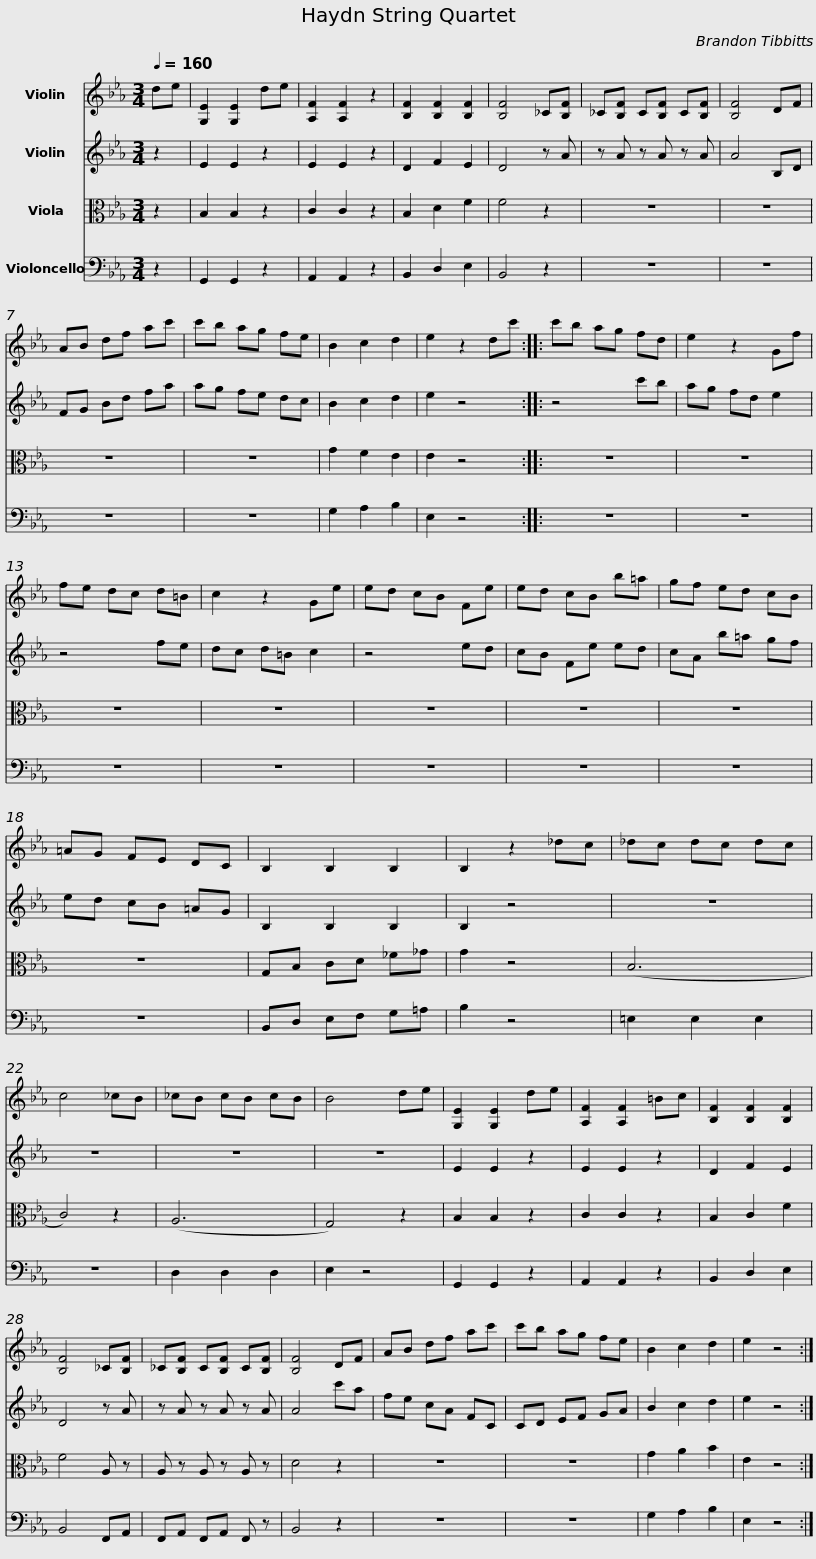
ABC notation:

X:1
%%score 1 2 3 4
L:1/8
Q:1/4=160
M:3/4
I:linebreak $
K:Eb
V:1 treble
V:2 treble
V:3 alto
V:4 bass
V:1
 de | [G,E]2 [G,E]2 de | [A,F]2 [A,F]2 z2 | [B,F]2 [B,F]2 [B,F]2 | [B,F]4 _C[B,F] | %5
 _C[B,F] C[B,F] C[B,F] | [B,F]4 DF |$ AB df ac' | c'b ag fe | B2 c2 d2 | %10
 e2 z2 dc' :: c'b ag fd | e2 z2 Gf | fe dc d=B |$ c2 z2 Ge | %15
 ed cB Fe | ed cB b=a | gf ed cB | =AG FE DC | B,2 B,2 B,2 |$ %20
 B,2 z2 _dc | _dc dc dc | c4 _cB | _cB cB cB | B4 de | %25
 [G,E]2 [G,E]2 de | [A,F]2 [A,F]2 =Bc | [B,F]2 [B,F]2 [B,F]2 |$ [B,F]4 _C[B,F] | _C[B,F] C[B,F] C[B,F] | %30
 [B,F]4 DF | AB df ac' | c'b ag fe | B2 c2 d2 | e2 z4 :| %35
V:2
 z2 | E2 E2 z2 | E2 E2 z2 | D2 F2 E2 | D4 z A | %5
 z A z A z A | A4 B,D |$ FG Bd fa | ag fe dc | B2 c2 d2 | %10
 e2 z4 :: z4 c'b | ag fd e2 | z4 fe |$ dc d=B c2 | %15
 z4 ed | cB Fe ed | cA b=a gf | ed cB =AG | B,2 B,2 B,2 |$ %20
 B,2 z4 | z6 | z6 | z6 | z6 | %25
 E2 E2 z2 | E2 E2 z2 | D2 F2 E2 |$ D4 z A | z A z A z A | %30
 A4 c'a | fe cA FC | CD EF GA | B2 c2 d2 | e2 z4 :| %35
V:3
 z2 | B,2 B,2 z2 | C2 C2 z2 | B,2 D2 F2 | F4 z2 | %5
 z6 | z6 |$ z6 | z6 | G2 F2 E2 | %10
 E2 z4 :: z6 | z6 | z6 |$ z6 | %15
 z6 | z6 | z6 | z6 | G,B, CD _F_G |$ %20
 G2 z4 | (B,6 | C4) z2 | (A,6 | G,4) z2 | %25
 B,2 B,2 z2 | C2 C2 z2 | B,2 C2 F2 |$ F4 A, z | A, z A, z A, z | %30
 D4 z2 | z6 | z6 | G2 A2 B2 | E2 z4 :| %35
V:4
 z2 | G,,2 G,,2 z2 | A,,2 A,,2 z2 | B,,2 D,2 E,2 | B,,4 z2 | %5
 z6 | z6 |$ z6 | z6 | G,2 A,2 B,2 | %10
 E,2 z4 :: z6 | z6 | z6 |$ z6 | %15
 z6 | z6 | z6 | z6 | B,,D, E,F, G,=A, |$ %20
 B,2 z4 | =E,2 E,2 E,2 | z6 | D,2 D,2 D,2 | E,2 z4 | %25
 G,,2 G,,2 z2 | A,,2 A,,2 z2 | B,,2 D,2 E,2 |$ B,,4 F,,A,, | F,,A,, F,,A,, F,, z | %30
 B,,4 z2 | z6 | z6 | G,2 A,2 B,2 | E,2 z4 :| %35
